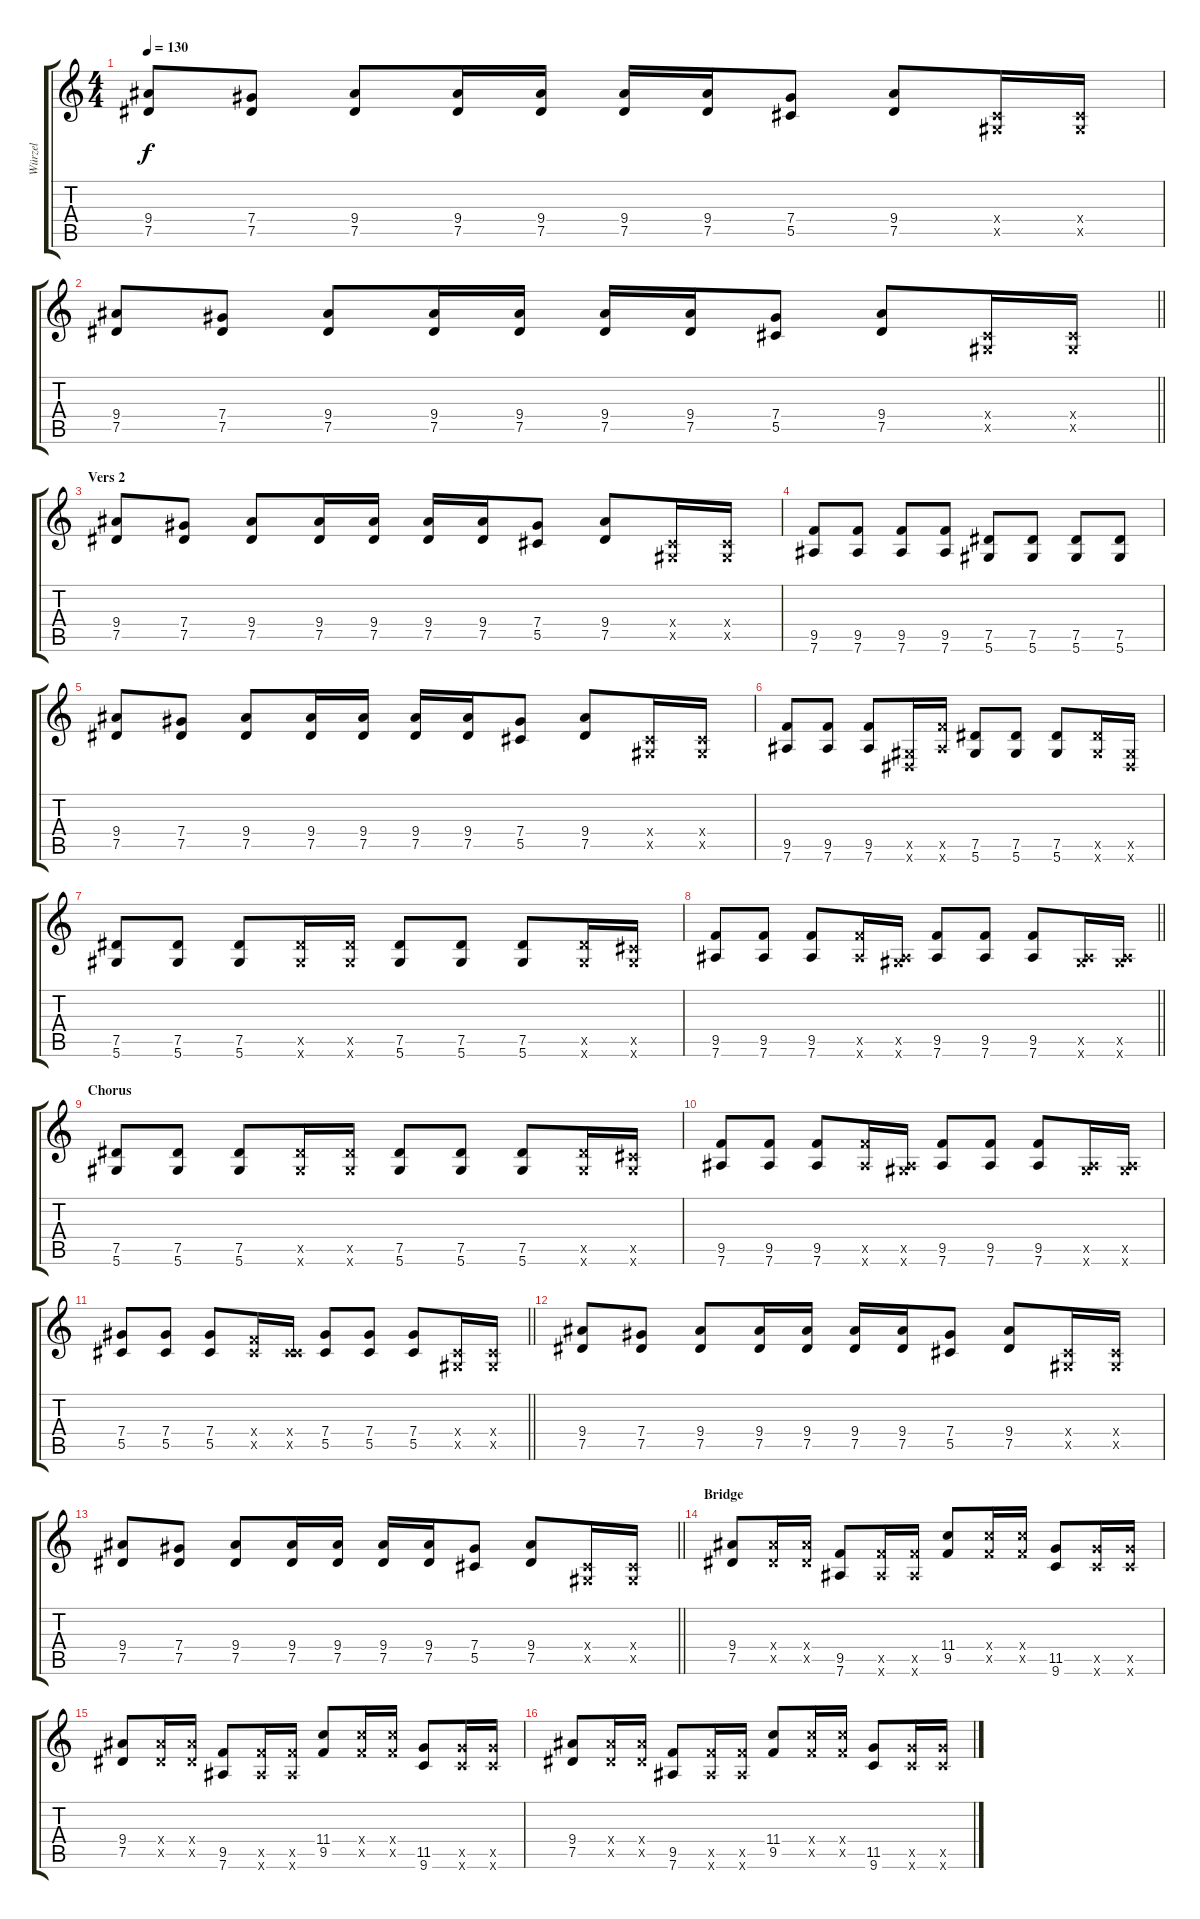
\track ("Würzel" "Würzel") {instrument distortionguitar}
\staff {score tabs}
\tuning (Eb4 Bb3 Gb3 Db3 Ab2 Eb2) {hide}
\ts (4 4)
\tempo 130
\clef g2
\ks c
(9.4 7.5).8{dy f} (7.4 7.5).8 (9.4 7.5).8 (9.4 7.5).16 (9.4 7.5).16 (9.4 7.5).16 (9.4 7.5).16 (7.4 5.5).8 (9.4 7.5).8 (0.4{x} 0.5{x}).16 (0.4{x} 0.5{x}).16 |
\barLineRight lightlight
(9.4 7.5).8 (7.4 7.5).8 (9.4 7.5).8 (9.4 7.5).16 (9.4 7.5).16 (9.4 7.5).16 (9.4 7.5).16 (7.4 5.5).8 (9.4 7.5).8 (0.4{x} 0.5{x}).16 (0.4{x} 0.5{x}).16 |
\section ("" "Vers 2")
(9.4 7.5).8 (7.4 7.5).8 (9.4 7.5).8 (9.4 7.5).16 (9.4 7.5).16 (9.4 7.5).16 (9.4 7.5).16 (7.4 5.5).8 (9.4 7.5).8 (0.4{x} 0.5{x}).16 (0.4{x} 0.5{x}).16 |
(9.5 7.6).8 (9.5 7.6).8 (9.5 7.6).8 (9.5 7.6).8 (7.5 5.6).8 (7.5 5.6).8 (7.5 5.6).8 (7.5 5.6).8 |
(9.4 7.5).8 (7.4 7.5).8 (9.4 7.5).8 (9.4 7.5).16 (9.4 7.5).16 (9.4 7.5).16 (9.4 7.5).16 (7.4 5.5).8 (9.4 7.5).8 (0.4{x} 0.5{x}).16 (0.4{x} 0.5{x}).16 |
(9.5 7.6).8 (9.5 7.6).8 (9.5 7.6).8 (0.5{x} 0.6{x}).16 (9.5{x} 7.6{x}).16 (7.5 5.6).8 (7.5 5.6).8 (7.5 5.6).8 (7.5{x} 5.6{x}).16 (0.5{x} 0.6{x}).16 |
(7.5 5.6).8 (7.5 5.6).8 (7.5 5.6).8 (7.5{x} 5.6{x}).16 (7.5{x} 5.6{x}).16 (7.5 5.6).8 (7.5 5.6).8 (7.5 5.6).8 (7.5{x} 5.6{x}).16 (5.5{x} 5.6{x}).16 |
\barLineRight lightlight
(9.5 7.6).8 (9.5 7.6).8 (9.5 7.6).8 (9.5{x} 7.6{x}).16 (0.5{x} 7.6{x}).16 (9.5 7.6).8 (9.5 7.6).8 (9.5 7.6).8 (0.5{x} 7.6{x}).16 (0.5{x} 7.6{x}).16 |
\section ("" "Chorus")
(7.5 5.6).8 (7.5 5.6).8 (7.5 5.6).8 (7.5{x} 5.6{x}).16 (7.5{x} 5.6{x}).16 (7.5 5.6).8 (7.5 5.6).8 (7.5 5.6).8 (7.5{x} 5.6{x}).16 (5.5{x} 5.6{x}).16 |
(9.5 7.6).8 (9.5 7.6).8 (9.5 7.6).8 (9.5{x} 7.6{x}).16 (0.5{x} 7.6{x}).16 (9.5 7.6).8 (9.5 7.6).8 (9.5 7.6).8 (0.5{x} 7.6{x}).16 (0.5{x} 7.6{x}).16 |
\barLineRight lightlight
(7.4 5.5).8 (7.4 5.5).8 (7.4 5.5).8 (0.4{x} 9.5{x}).16 (0.4{x} 5.5{x}).16 (7.4 5.5).8 (7.4 5.5).8 (7.4 5.5).8 (0.4{x} 0.5{x}).16 (0.4{x} 0.5{x}).16 |
(9.4 7.5).8 (7.4 7.5).8 (9.4 7.5).8 (9.4 7.5).16 (9.4 7.5).16 (9.4 7.5).16 (9.4 7.5).16 (7.4 5.5).8 (9.4 7.5).8 (0.4{x} 0.5{x}).16 (0.4{x} 0.5{x}).16 |
\barLineRight lightlight
(9.4 7.5).8 (7.4 7.5).8 (9.4 7.5).8 (9.4 7.5).16 (9.4 7.5).16 (9.4 7.5).16 (9.4 7.5).16 (7.4 5.5).8 (9.4 7.5).8 (0.4{x} 0.5{x}).16 (0.4{x} 0.5{x}).16 |
\section ("" "Bridge")
(9.4 7.5).8 (9.4{x} 7.5{x}).16 (9.4{x} 7.5{x}).16 (9.5 7.6).8 (9.5{x} 7.6{x}).16 (9.5{x} 7.6{x}).16 (11.4 9.5).8 (11.4{x} 9.5{x}).16 (11.4{x} 9.5{x}).16 (11.5 9.6).8 (11.5{x} 9.6{x}).16 (11.5{x} 9.6{x}).16 |
(9.4 7.5).8 (9.4{x} 7.5{x}).16 (9.4{x} 7.5{x}).16 (9.5 7.6).8 (9.5{x} 7.6{x}).16 (9.5{x} 7.6{x}).16 (11.4 9.5).8 (11.4{x} 9.5{x}).16 (11.4{x} 9.5{x}).16 (11.5 9.6).8 (11.5{x} 9.6{x}).16 (11.5{x} 9.6{x}).16 |
(9.4 7.5).8 (9.4{x} 7.5{x}).16 (9.4{x} 7.5{x}).16 (9.5 7.6).8 (9.5{x} 7.6{x}).16 (9.5{x} 7.6{x}).16 (11.4 9.5).8 (11.4{x} 9.5{x}).16 (11.4{x} 9.5{x}).16 (11.5 9.6).8 (11.5{x} 9.6{x}).16 (11.5{x} 9.6{x}).16
